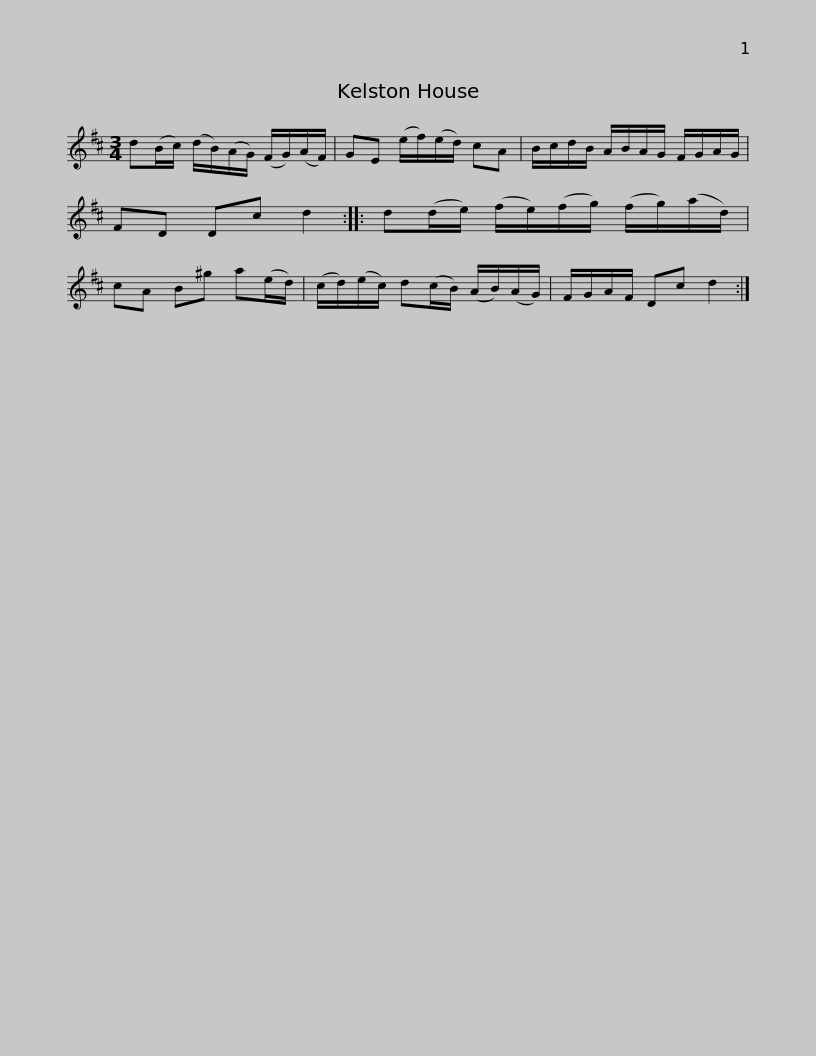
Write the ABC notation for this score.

X:1
L:1/8
M:3/4
I:linebreak $
K:D
V:1 treble
V:1
 d(B/c/) (d/B/)(A/G/) (F/G/)(A/F/) | GE (e/f/)(e/d/) cA | B/c/d/B/ A/B/A/G/ F/G/A/G/ | FD Dc d2 ::$ d(d/e/) (f/e/)(f/g/) (f/g/)(a/d/) | %5
 cA B^g a(e/d/) | (c/d/)(e/c/) d(c/B/) (A/B/)(A/G/) | F/G/A/F/ Dc d2 :| %8
